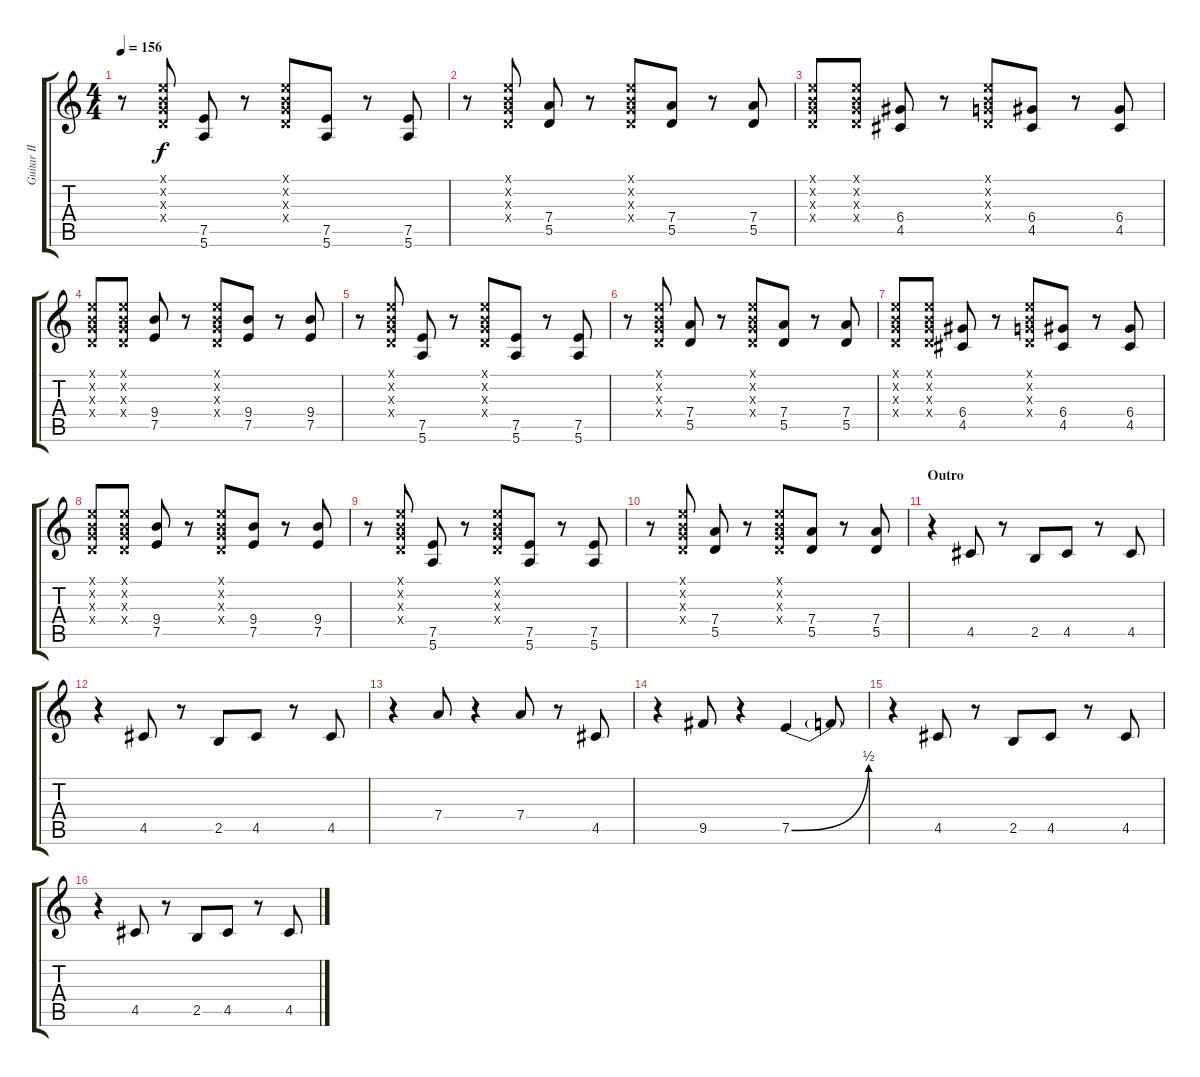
\track ("Guitar II" "Guitar II") {instrument overdrivenguitar}
\staff {score tabs}
\tuning (E4 B3 G3 D3 A2 E2) {hide}
\ts (4 4)
\tempo 156
\clef g2
\ks c
r.8{dy f} (0.1{x} 0.2{x} 0.3{x} 0.4{x}).8 (7.5 5.6).8 r.8 (0.1{x} 0.2{x} 0.3{x} 0.4{x}).8 (7.5 5.6).8 r.8 (7.5 5.6).8 |
r.8 (0.1{x} 0.2{x} 0.3{x} 0.4{x}).8 (7.4 5.5).8 r.8 (0.1{x} 0.2{x} 0.3{x} 0.4{x}).8 (7.4 5.5).8 r.8 (7.4 5.5).8 |
(0.1{x} 0.2{x} 0.3{x} 0.4{x}).8 (0.1{x} 0.2{x} 0.3{x} 0.4{x}).8 (6.4 4.5).8 r.8 (0.1{x} 0.2{x} 0.3{x} 0.4{x}).8 (6.4 4.5).8 r.8 (6.4 4.5).8 |
(0.1{x} 0.2{x} 0.3{x} 0.4{x}).8 (0.1{x} 0.2{x} 0.3{x} 0.4{x}).8 (9.4 7.5).8 r.8 (0.1{x} 0.2{x} 0.3{x} 0.4{x}).8 (9.4 7.5).8 r.8 (9.4 7.5).8 |
r.8 (0.1{x} 0.2{x} 0.3{x} 0.4{x}).8 (7.5 5.6).8 r.8 (0.1{x} 0.2{x} 0.3{x} 0.4{x}).8 (7.5 5.6).8 r.8 (7.5 5.6).8 |
r.8 (0.1{x} 0.2{x} 0.3{x} 0.4{x}).8 (7.4 5.5).8 r.8 (0.1{x} 0.2{x} 0.3{x} 0.4{x}).8 (7.4 5.5).8 r.8 (7.4 5.5).8 |
(0.1{x} 0.2{x} 0.3{x} 0.4{x}).8 (0.1{x} 0.2{x} 0.3{x} 0.4{x}).8 (6.4 4.5).8 r.8 (0.1{x} 0.2{x} 0.3{x} 0.4{x}).8 (6.4 4.5).8 r.8 (6.4 4.5).8 |
(0.1{x} 0.2{x} 0.3{x} 0.4{x}).8 (0.1{x} 0.2{x} 0.3{x} 0.4{x}).8 (9.4 7.5).8 r.8 (0.1{x} 0.2{x} 0.3{x} 0.4{x}).8 (9.4 7.5).8 r.8 (9.4 7.5).8 |
r.8 (0.1{x} 0.2{x} 0.3{x} 0.4{x}).8 (7.5 5.6).8 r.8 (0.1{x} 0.2{x} 0.3{x} 0.4{x}).8 (7.5 5.6).8 r.8 (7.5 5.6).8 |
r.8 (0.1{x} 0.2{x} 0.3{x} 0.4{x}).8 (7.4 5.5).8 r.8 (0.1{x} 0.2{x} 0.3{x} 0.4{x}).8 (7.4 5.5).8 r.8 (7.4 5.5).8 |
\section ("" "Outro")
r.4 4.5.8 r.8 2.5.8 4.5.8 r.8 4.5.8 |
r.4 4.5.8 r.8 2.5.8 4.5.8 r.8 4.5.8 |
r.4 7.4.8 r.4 7.4.8 r.8 4.5.8 |
r.4 9.5.8 r.4 7.5{be (bend 0 0 60 2)}.4 7.5{t}.8 |
r.4 4.5.8 r.8 2.5.8 4.5.8 r.8 4.5.8 |
r.4 4.5.8 r.8 2.5.8 4.5.8 r.8 4.5.8
